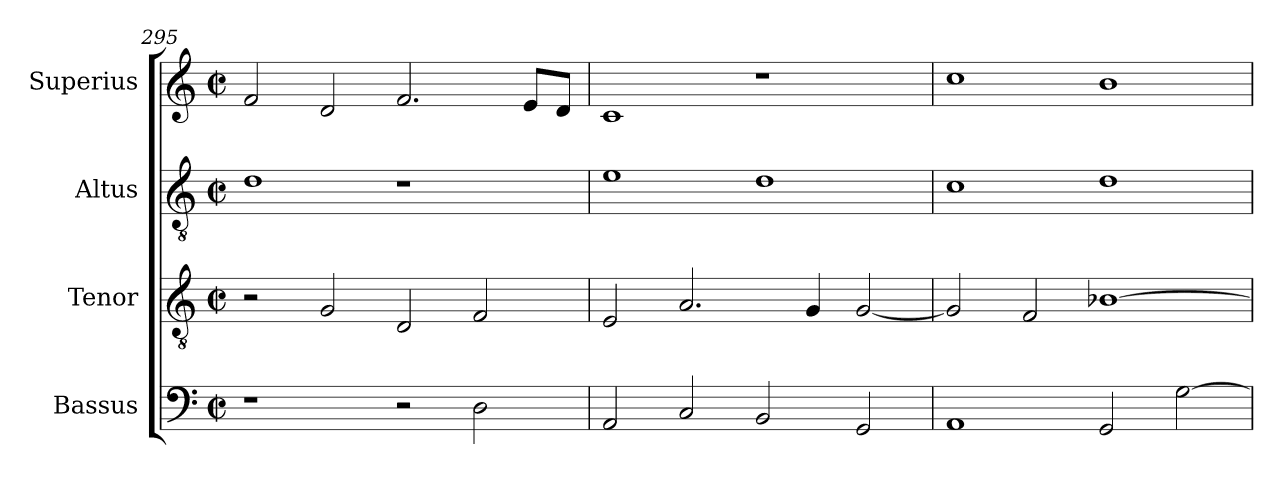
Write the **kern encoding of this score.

**kern	**kern	**kern	**kern
*part4	*part3	*part2	*part1
*staff4	*staff3	*staff2	*staff1
*I"Bassus	*I"Tenor	*I"Altus	*I"Superius
*I'B.	*I'T.	*I'A.	*I'S.
*clefF4	*clefGv2	*clefGv2	*clefG2
*	*ITrd7c12	*ITrd7c12	*
*k[]	*k[]	*k[]	*k[]
*C:	*C:	*C:	*C:
*M2/2	*M2/2	*M2/2	*M2/2
*met(c|)	*met(c|)	*met(c|)	*met(c|)
=295	=295	=295	=295
1r	2r	1Di	2fi/
.	2GGi/	.	2di/
2r	2DDi/	1r	2.fi/
2Di\	2FFi/	.	.
.	.	.	8ei/L
.	.	.	8di/J
=296	=296	=296	=296
2AAi/	2EEi/	1Ei	1ci
2Ci/	2.AAi/	.	.
2BBi/	.	1Di	1r
.	4GGi/	.	.
2GGi/	[<2GGi/	.	.
=297	=297	=297	=297
1AAi	2GGi/]	1Ci	1cci
.	2FFi/	.	.
2GGi/	[>1BB-Xi	1Di	1bi
[>2Gi\	.	.	.
=	=	=	=
*-	*-	*-	*-
